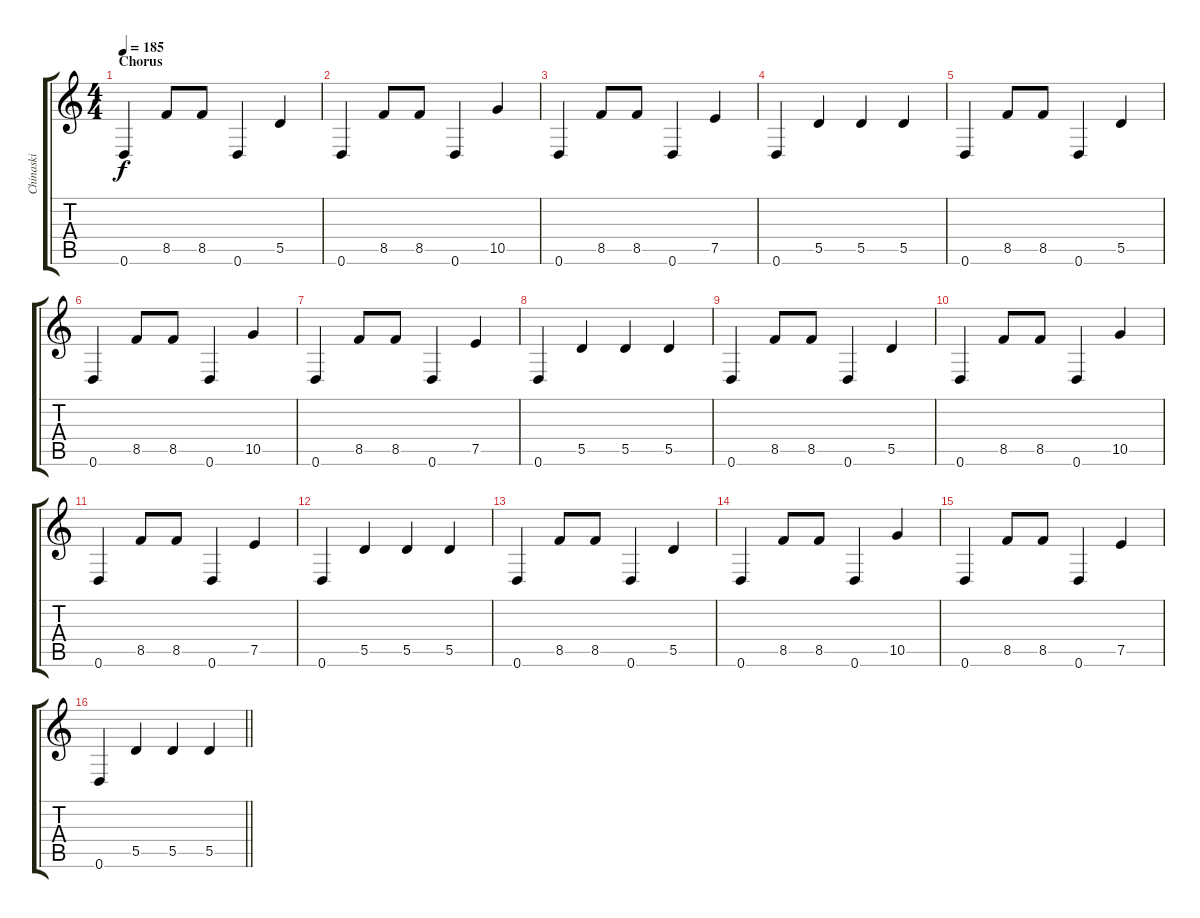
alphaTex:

\track ("Chinaski" "Chinaski") {instrument overdrivenguitar}
\staff {score tabs}
\tuning (E4 B3 G3 D3 A2 D2) {hide}
\ts (4 4)
\section ("" "Chorus")
\tempo 185
\clef g2
\ks c
0.6.4{dy f instrument overdrivenguitar} 8.5.8 8.5.8 0.6.4 5.5.4 |
0.6.4 8.5.8 8.5.8 0.6.4 10.5.4 |
0.6.4 8.5.8 8.5.8 0.6.4 7.5.4 |
0.6.4 5.5.4 5.5.4 5.5.4 |
0.6.4 8.5.8 8.5.8 0.6.4 5.5.4 |
0.6.4 8.5.8 8.5.8 0.6.4 10.5.4 |
0.6.4 8.5.8 8.5.8 0.6.4 7.5.4 |
0.6.4 5.5.4 5.5.4 5.5.4 |
0.6.4 8.5.8 8.5.8 0.6.4 5.5.4 |
0.6.4 8.5.8 8.5.8 0.6.4 10.5.4 |
0.6.4 8.5.8 8.5.8 0.6.4 7.5.4 |
0.6.4 5.5.4 5.5.4 5.5.4 |
0.6.4 8.5.8 8.5.8 0.6.4 5.5.4 |
0.6.4 8.5.8 8.5.8 0.6.4 10.5.4 |
0.6.4 8.5.8 8.5.8 0.6.4 7.5.4 |
\barLineRight lightlight
0.6.4 5.5.4 5.5.4 5.5.4
